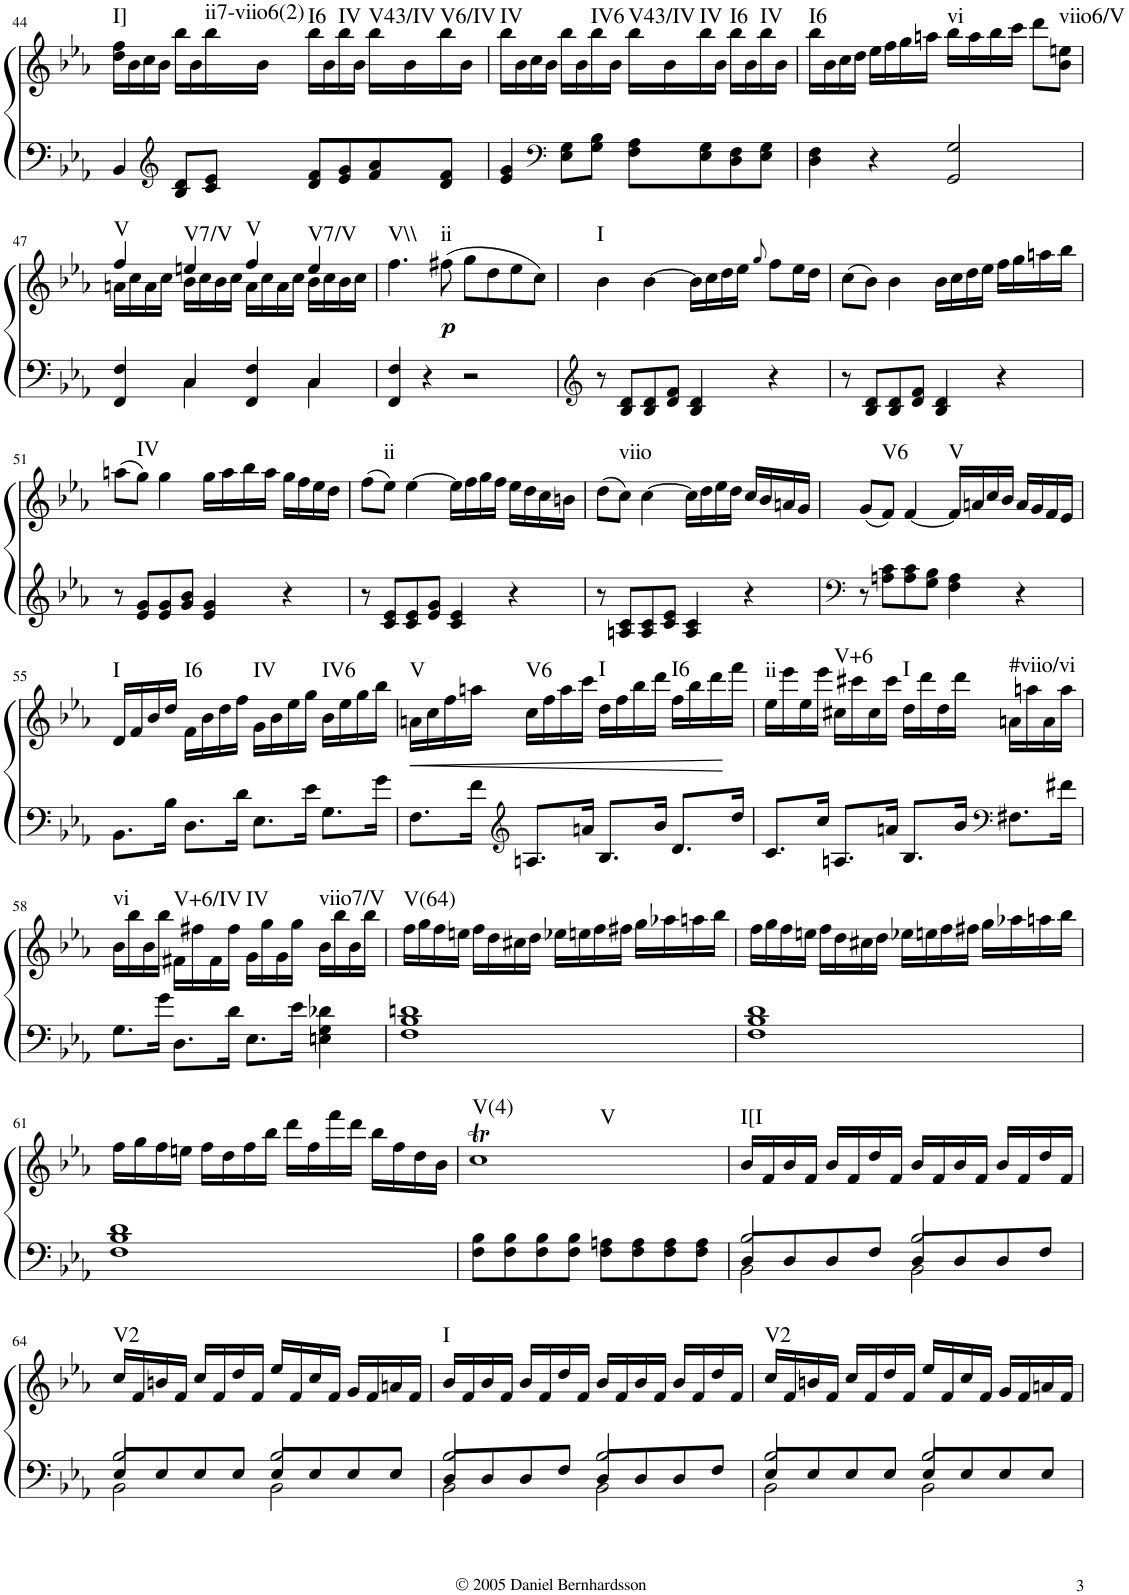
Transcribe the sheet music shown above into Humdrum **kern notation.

**kern	**kern	**dynam	**harte
*part1	*part1	*part1	*part1
*staff2	*staff1	*staff1/2	*
*I"Piano	*	*	*
*I'Pno.	*	*	*
!!LO:PB:g=z
*clefF4	*clefG2	*	*
*k[b-e-a-]	*k[b-e-a-]	*	*
*E-:	*E-:	*	*
*M4/4	*M4/4	*	*
*met(c)	*met(c)	*	*
=44	=44	=44	=44
!	!	!	!LO:H:kt=I]
4BB-/	16dd\ 16ff\LL	.	N
.	16b-\	.	.
.	16cc\	.	.
.	16b-\JJ	.	.
*clefG2	*	*	*
8B-/ 8d/L	16bb-\LL	.	.
.	16b-\	.	.
!	!	!	!LO:H:kt=ii7-viio6(2)
8c/ 8e-/J	16bb-\	.	N
.	16b-\JJ	.	.
!	!	!	!LO:H:kt=I6
8d/ 8f/L	16bb-\LL	.	N
.	16b-\	.	.
!	!	!	!LO:H:kt=IV
8e-/ 8g/	16bb-\	.	N
.	16b-\JJ	.	.
!	!	!	!LO:H:kt=V43/IV
8f/ 8a-/	16bb-\LL	.	N
.	16b-\	.	.
!	!	!	!LO:H:kt=V6/IV
8d/ 8f/J	16bb-\	.	N
.	16b-\JJ	.	.
=45	=45	=45	=45
!	!	!	!LO:H:kt=IV
4e-/ 4g/	16bb-\LL	.	N
.	16b-\	.	.
.	16cc\	.	.
.	16b-\JJ	.	.
*clefF4	*	*	*
8E-\ 8G\L	16bb-\LL	.	.
.	16b-\	.	.
!	!	!	!LO:H:kt=IV6
8G\ 8B-\J	16bb-\	.	N
.	16b-\JJ	.	.
!	!	!	!LO:H:kt=V43/IV
8F\ 8A-\L	16bb-\LL	.	N
.	16b-\	.	.
!	!	!	!LO:H:kt=IV
8E-\ 8G\	16bb-\	.	N
.	16b-\JJ	.	.
!	!	!	!LO:H:kt=I6
8D\ 8F\	16bb-\LL	.	N
.	16b-\	.	.
!	!	!	!LO:H:kt=IV
8E-\ 8G\J	16bb-\	.	N
.	16b-\JJ	.	.
=46	=46	=46	=46
!	!	!	!LO:H:kt=I6
4D\ 4F\	16bb-\LL	.	N
.	16b-\	.	.
.	16cc\	.	.
.	16dd\JJ	.	.
4r	16ee-\LL	.	.
.	16ff\	.	.
.	16gg\	.	.
.	16aan\JJ	.	.
!	!	!	!LO:H:kt=vi
2GG/ 2G/	16bb-\LL	.	N
.	16aa\	.	.
.	16bb-\	.	.
.	16ccc\JJ	.	.
.	8ddd\L	.	.
!	!	!	!LO:H:kt=viio6/V
.	8b-\ 8een\J	.	N
!!LO:LB:g=z
=47	=47	=47	=47
*^	*^	*	*
!	!	!	!	!	!LO:H:kt=V
4FF/ 4F/	4ryy	4ff/	16an\LL	.	N
.	.	.	16cc\	.	.
.	.	.	16a\	.	.
.	.	.	16cc\JJ	.	.
!	!	!	!	!	!LO:H:kt=V7/V
4C/	4C\	4een/	16b-\LL	.	N
.	.	.	16cc\	.	.
.	.	.	16b-\	.	.
.	.	.	16cc\JJ	.	.
!	!	!	!	!	!LO:H:kt=V
4FF/ 4F/	4ryy	4ff/	16a\LL	.	N
.	.	.	16cc\	.	.
.	.	.	16a\	.	.
.	.	.	16cc\JJ	.	.
!	!	!	!	!	!LO:H:kt=V7/V
4C/	4C\	4ee/	16b-\LL	.	N
.	.	.	16cc\	.	.
.	.	.	16b-\	.	.
.	.	.	16cc\JJ	.	.
*v	*v	*	*	*	*
=48	=48	=48	=48	=48
!	!	!	!	!LO:H:kt=V\\
*	*v	*v	*	*
4FF/ 4F/	4.ff\	.	N
4r	.	.	.
!	!	!LO:DY:b	!LO:H:kt=ii
.	(8ff#X\	p	N
2r	8gg\L	.	.
.	8dd\	.	.
.	8ee-\	.	.
.	8cc\J)	.	.
=49	=49	=49	=49
*clefG2	*	*	*
!	!	!	!LO:H:kt=I
8r	4b-\	.	N
8B-/ 8d/L	.	.	.
8B-/ 8d/	[4b-\	.	.
8d/ 8f/J	.	.	.
4B-/ 4d/	16b-\LL]	.	.
.	16cc\	.	.
.	16dd\	.	.
.	16ee-\JJ	.	.
.	8qgg/	.	.
4r	8ff\L	.	.
.	16ee-\L	.	.
.	16dd\JJ	.	.
=50	=50	=50	=50
8r	(8cc\L	.	.
8B-/ 8d/L	8b-\J)	.	.
8B-/ 8d/	4b-\	.	.
8d/ 8f/J	.	.	.
4B-/ 4d/	16b-\LL	.	.
.	16cc\	.	.
.	16dd\	.	.
.	16ee-\JJ	.	.
4r	16ff\LL	.	.
.	16gg\	.	.
.	16aan\	.	.
.	16bb-\JJ	.	.
!!LO:LB:g=z
=51	=51	=51	=51
8r	(8aan\L	.	.
!	!	!	!LO:H:kt=IV
8e-/ 8g/L	8gg\J)	.	N
8e-/ 8g/	4gg\	.	.
8g/ 8b-/J	.	.	.
4e-/ 4g/	16gg\LL	.	.
.	16aa\	.	.
.	16bb-\	.	.
.	16aa\JJ	.	.
4r	16gg\LL	.	.
.	16ff\	.	.
.	16ee-\	.	.
.	16dd\JJ	.	.
=52	=52	=52	=52
8r	(8ff\L	.	.
!	!	!	!LO:H:kt=ii
8c/ 8e-/L	8ee-\J)	.	N
8c/ 8e-/	[4ee-\	.	.
8e-/ 8g/J	.	.	.
4c/ 4e-/	16ee-\LL]	.	.
.	16ff\	.	.
.	16gg\	.	.
.	16ff\JJ	.	.
4r	16ee-\LL	.	.
.	16dd\	.	.
.	16cc\	.	.
.	16bn\JJ	.	.
=53	=53	=53	=53
8r	(8dd\L	.	.
!	!	!	!LO:H:kt=viio
8An/ 8c/L	8cc\J)	.	N
8A/ 8c/	[4cc\	.	.
8c/ 8e-/J	.	.	.
4A/ 4c/	16cc\LL]	.	.
.	16dd\	.	.
.	16ee-\	.	.
.	16dd\JJ	.	.
4r	16cc/LL	.	.
.	16b-/	.	.
.	16an/	.	.
.	16g/JJ	.	.
=54	=54	=54	=54
*clefF4	*	*	*
8r	(8g/L	.	.
!	!	!	!LO:H:kt=V6
8An\ 8c\L	8f/J)	.	N
8A\ 8c\	[4f/	.	.
8G\ 8B-\J	.	.	.
!	!	!	!LO:H:kt=V
4F\ 4A\	16f/LL]	.	N
.	16an/	.	.
.	16cc/	.	.
.	16b-/JJ	.	.
4r	16a/LL	.	.
.	16g/	.	.
.	16f/	.	.
.	16e-/JJ	.	.
!!LO:LB:g=z
=55	=55	=55	=55
!	!	!	!LO:H:kt=I
8.BB-\L	16d/LL	.	N
.	16f/	.	.
.	16b-/	.	.
16B-\Jk	16dd/JJ	.	.
!	!	!	!LO:H:kt=I6
8.D\L	16f\LL	.	N
.	16b-\	.	.
.	16dd\	.	.
16d\Jk	16ff\JJ	.	.
!	!	!	!LO:H:kt=IV
8.E-\L	16g\LL	.	N
.	16b-\	.	.
.	16ee-\	.	.
16e-\Jk	16gg\JJ	.	.
!	!	!	!LO:H:kt=IV6
8.G\L	16b-\LL	.	N
.	16ee-\	.	.
.	16gg\	.	.
16g\Jk	16bb-\JJ	.	.
=56	=56	=56	=56
!	!	!LO:HP:b	!LO:H:kt=V
8.F\L	16an\LL	<	N
.	16cc\	.	.
.	16ff\	.	.
16f\Jk	16aan\JJ	.	.
*clefG2	*	*	*
!	!	!	!LO:H:kt=V6
8.An/L	16cc\LL	.	N
.	16ff\	.	.
.	16aa\	.	.
16an/Jk	16ccc\JJ	.	.
!	!	!	!LO:H:kt=I
8.B-/L	16dd\LL	.	N
.	16ff\	.	.
.	16bb-\	.	.
16b-/Jk	16ddd\JJ	.	.
!	!	!	!LO:H:kt=I6
8.d/L	16ff\LL	.	N
.	16bb-\	.	.
.	16ddd\	.	.
16dd/Jk	16fff\JJ	[	.
=57	=57	=57	=57
!	!	!	!LO:H:kt=ii
8.c/L	16ee-\LL	.	N
.	16eee-\	.	.
.	16ee-\	.	.
16cc/Jk	16eee-\JJ	.	.
!	!	!	!LO:H:kt=V+6
8.An/L	16cc#X\LL	.	N
.	16ccc#X\	.	.
.	16cc#\	.	.
16an/Jk	16ccc#\JJ	.	.
!	!	!	!LO:H:kt=I
8.B-/L	16dd\LL	.	N
.	16ddd\	.	.
.	16dd\	.	.
16b-/Jk	16ddd\JJ	.	.
*clefF4	*	*	*
!	!	!	!LO:H:kt=#viio/vi
8.F#X\L	16an\LL	.	N
.	16aan\	.	.
.	16a\	.	.
16f#X\Jk	16aa\JJ	.	.
!!LO:LB:g=z
=58	=58	=58	=58
!	!	!	!LO:H:kt=vi
8.G\L	16b-\LL	.	N
.	16bb-\	.	.
.	16b-\	.	.
16g\Jk	16bb-\JJ	.	.
!	!	!	!LO:H:kt=V+6/IV
8.D\L	16f#X\LL	.	N
.	16ff#X\	.	.
.	16f#\	.	.
16d\Jk	16ff#\JJ	.	.
!	!	!	!LO:H:kt=IV
8.E-\L	16g\LL	.	N
.	16gg\	.	.
.	16g\	.	.
16e-\Jk	16gg\JJ	.	.
!	!	!	!LO:H:kt=viio7/V
4En\ 4G\ 4d-X\	16b-\LL	.	N
.	16bb-\	.	.
.	16b-\	.	.
.	16bb-\JJ	.	.
=59	=59	=59	=59
!	!	!	!LO:H:kt=V(64)
1F 1B- 1dn	16ff\LL	.	N
.	16gg\	.	.
.	16ff\	.	.
.	16een\JJ	.	.
.	16ff\LL	.	.
.	16dd\	.	.
.	16cc#X\	.	.
.	16dd\JJ	.	.
.	16ee-X\LL	.	.
.	16een\	.	.
.	16ff\	.	.
.	16ff#X\JJ	.	.
.	16gg\LL	.	.
.	16aa-X\	.	.
.	16aan\	.	.
.	16bb-\JJ	.	.
=60	=60	=60	=60
1F 1B- 1d	16ff\LL	.	.
.	16gg\	.	.
.	16ff\	.	.
.	16een\JJ	.	.
.	16ff\LL	.	.
.	16dd\	.	.
.	16cc#X\	.	.
.	16dd\JJ	.	.
.	16ee-X\LL	.	.
.	16een\	.	.
.	16ff\	.	.
.	16ff#X\JJ	.	.
.	16gg\LL	.	.
.	16aa-X\	.	.
.	16aan\	.	.
.	16bb-\JJ	.	.
!!LO:LB:g=z
=61	=61	=61	=61
1F 1B- 1d	16ff\LL	.	.
.	16gg\	.	.
.	16ff\	.	.
.	16een\JJ	.	.
.	16ff\LL	.	.
.	16dd\	.	.
.	16ff\	.	.
.	16bb-\JJ	.	.
.	16ddd\LL	.	.
.	16ff\	.	.
.	16fff\	.	.
.	16ddd\JJ	.	.
.	16bb-\LL	.	.
.	16ff\	.	.
.	16dd\	.	.
.	16b-\JJ	.	.
=62	=62	=62	=62
!	!	!	!LO:H:n=1:kt=V(4)
!	!	!	!LO:H:n=2:kt=V
8F\ 8B-\L	1ccT	.	N N
8F\ 8B-\	.	.	.
8F\ 8B-\	.	.	.
8F\ 8B-\J	.	.	.
8F\ 8An\L	.	.	.
8F\ 8A\	.	.	.
8F\ 8A\	.	.	.
8F\ 8A\J	.	.	.
=63	=63	=63	=63
*^	*	*	*
*	*^	*	*	*
!	!	!	!	!	!LO:H:kt=I[I
2B-/	8D/L	2BB-\	16b-/LL	.	N
.	.	.	16f/	.	.
.	8D/	.	16b-/	.	.
.	.	.	16f/JJ	.	.
.	8D/	.	16b-/LL	.	.
.	.	.	16f/	.	.
.	8F/J	.	16dd/	.	.
.	.	.	16f/JJ	.	.
2B-/	8D/L	2BB-\	16b-/LL	.	.
.	.	.	16f/	.	.
.	8D/	.	16b-/	.	.
.	.	.	16f/JJ	.	.
.	8D/	.	16b-/LL	.	.
.	.	.	16f/	.	.
.	8F/J	.	16dd/	.	.
.	.	.	16f/JJ	.	.
!!LO:LB:g=z
=64	=64	=64	=64	=64	=64
!	!	!	!	!	!LO:H:kt=V2
2B-/	8E-/L	2BB-\	16cc/LL	.	N
.	.	.	16f/	.	.
.	8E-/	.	16bn/	.	.
.	.	.	16f/JJ	.	.
.	8E-/	.	16cc/LL	.	.
.	.	.	16f/	.	.
.	8E-/J	.	16dd/	.	.
.	.	.	16f/JJ	.	.
2B-/	8E-/L	2BB-\	16ee-/LL	.	.
.	.	.	16f/	.	.
.	8E-/	.	16cc/	.	.
.	.	.	16f/JJ	.	.
.	8E-/	.	16g/LL	.	.
.	.	.	16f/	.	.
.	8E-/J	.	16an/	.	.
.	.	.	16f/JJ	.	.
=65	=65	=65	=65	=65	=65
!	!	!	!	!	!LO:H:kt=I
2B-/	8D/L	2BB-\	16b-/LL	.	N
.	.	.	16f/	.	.
.	8D/	.	16b-/	.	.
.	.	.	16f/JJ	.	.
.	8D/	.	16b-/LL	.	.
.	.	.	16f/	.	.
.	8F/J	.	16dd/	.	.
.	.	.	16f/JJ	.	.
2B-/	8D/L	2BB-\	16b-/LL	.	.
.	.	.	16f/	.	.
.	8D/	.	16b-/	.	.
.	.	.	16f/JJ	.	.
.	8D/	.	16b-/LL	.	.
.	.	.	16f/	.	.
.	8F/J	.	16dd/	.	.
.	.	.	16f/JJ	.	.
=66	=66	=66	=66	=66	=66
!	!	!	!	!	!LO:H:kt=V2
2B-/	8E-/L	2BB-\	16cc/LL	.	N
.	.	.	16f/	.	.
.	8E-/	.	16bn/	.	.
.	.	.	16f/JJ	.	.
.	8E-/	.	16cc/LL	.	.
.	.	.	16f/	.	.
.	8E-/J	.	16dd/	.	.
.	.	.	16f/JJ	.	.
2B-/	8E-/L	2BB-\	16ee-/LL	.	.
.	.	.	16f/	.	.
.	8E-/	.	16cc/	.	.
.	.	.	16f/JJ	.	.
.	8E-/	.	16g/LL	.	.
.	.	.	16f/	.	.
.	8E-/J	.	16an/	.	.
.	.	.	16f/JJ	.	.
*v	*v	*v	*	*	*
=	=	=	=
*-	*-	*-	*-
